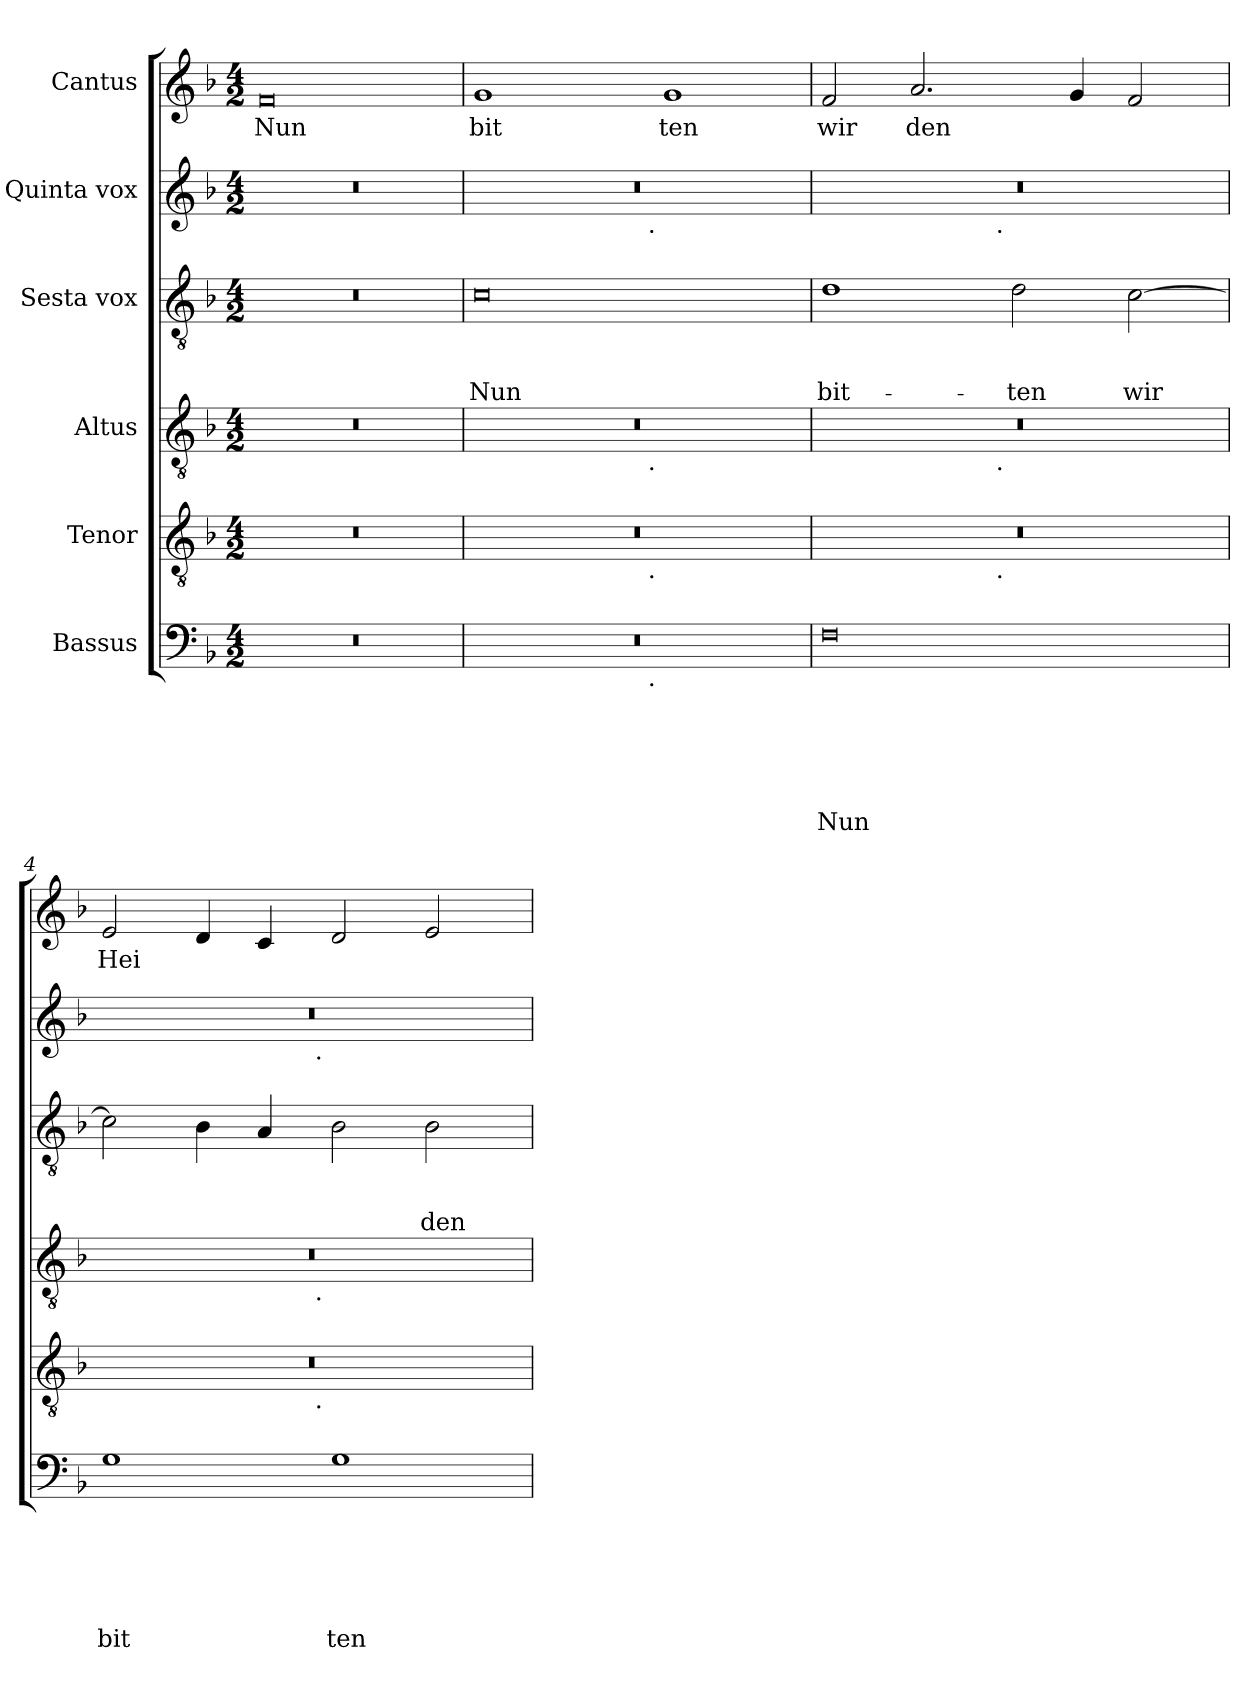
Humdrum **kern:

**kern	**text	**text	**text	**text	**text	**text	**kern	**kern	**kern	**text	**text	**text	**kern	**kern	**text
*part6	*part6	*part6	*part6	*part6	*part6	*part6	*part5	*part4	*part3	*part3	*part3	*part3	*part2	*part1	*part1
*staff6	*staff6	*staff6	*staff6	*staff6	*staff6	*staff6	*staff5	*staff4	*staff3	*staff3	*staff3	*staff3	*staff2	*staff1	*staff1
*I"Bassus	*	*	*	*	*	*	*I"Tenor	*I"Altus	*I"Sesta vox	*	*	*	*I"Quinta vox	*I"Cantus	*
*clefF4	*	*	*	*	*	*	*clefGv2	*clefGv2	*clefGv2	*	*	*	*clefG2	*clefG2	*
*k[b-]	*	*	*	*	*	*	*k[b-]	*k[b-]	*k[b-]	*	*	*	*k[b-]	*k[b-]	*
*F:	*	*	*	*	*	*	*F:	*F:	*F:	*	*	*	*F:	*F:	*
*M4/2	*	*	*	*	*	*	*M4/2	*M4/2	*M4/2	*	*	*	*M4/2	*M4/2	*
=1	=1	=1	=1	=1	=1	=1	=1	=1	=1	=1	=1	=1	=1	=1	=1
!	!	!	!	!	!	!	!	!	!	!	!	!	!	!	!LO:LY:b
0r	.	.	.	.	.	.	0r	0r	0r	.	.	.	0r	0f	Nun
=2	=2	=2	=2	=2	=2	=2	=2	=2	=2	=2	=2	=2	=2	=2	=2
!	!	!	!	!	!	!	!	!	!	!	!	!LO:LY:b	!	!	!LO:LY:b
*^	*	*	*	*	*	*	*^	*^	*	*	*	*	*^	*	*
0r	2ryy	.	.	.	.	.	.	0r	2ryy	0r	2ryy	0c	.	.	Nun	0r	2ryy	1g	bit
.	4...ryy	.	.	.	.	.	.	.	4...ryy	.	4...ryy	.	.	.	.	.	4...ryy	.	.
!	!	!	!	!	!	!	!	!	!	!	!	!	!	!	!	!	!LO:TX:b:t=.	!	!
!	!	!	!	!	!	!	!	!	!	!	!LO:TX:b:t=.	!	!	!	!	!	!	!	!
!	!	!	!	!	!	!	!	!	!LO:TX:b:t=.	!	!	!	!	!	!	!	!	!	!
!	!LO:TX:b:t=.	!	!	!	!	!	!	!	!	!	!	!	!	!	!	!	!	!	!
.	1ryy	.	.	.	.	.	.	.	1ryy	.	1ryy	.	.	.	.	.	1ryy	.	.
!	!	!	!	!	!	!	!	!	!	!	!	!	!	!	!	!	!	!	!LO:LY:b
.	.	.	.	.	.	.	.	.	.	.	.	.	.	.	.	.	.	1g	ten
.	32ryy	.	.	.	.	.	.	.	32ryy	.	32ryy	.	.	.	.	.	32ryy	.	.
=3	=3	=3	=3	=3	=3	=3	=3	=3	=3	=3	=3	=3	=3	=3	=3	=3	=3	=3	=3
!	!	!	!	!	!	!	!LO:LY:b	!	!	!	!	!	!	!	!LO:LY:b	!	!	!	!LO:LY:b
*v	*v	*	*	*	*	*	*	*	*	*	*	*	*	*	*	*	*	*	*
0F	.	.	.	.	.	Nun	0r	2ryy	0r	2ryy	1d	.	.	bit-	0r	2ryy	2f/	wir
!	!	!	!	!	!	!	!	!	!	!	!	!	!	!	!	!	!	!LO:LY:b
.	.	.	.	.	.	.	.	4...ryy	.	4...ryy	.	.	.	.	.	4...ryy	2.a/	den
!	!	!	!	!	!	!	!	!	!	!	!	!	!	!	!	!LO:TX:b:t=.	!	!
!	!	!	!	!	!	!	!	!	!	!LO:TX:b:t=.	!	!	!	!	!	!	!	!
!	!	!	!	!	!	!	!	!LO:TX:b:t=.	!	!	!	!	!	!	!	!	!	!
.	.	.	.	.	.	.	.	1ryy	.	1ryy	.	.	.	.	.	1ryy	.	.
!	!	!	!	!	!	!	!	!	!	!	!	!	!	!LO:LY:b	!	!	!	!
.	.	.	.	.	.	.	.	.	.	.	2d\	.	.	-ten	.	.	.	.
.	.	.	.	.	.	.	.	.	.	.	.	.	.	.	.	.	4g/	.
!	!	!	!	!	!	!	!	!	!	!	!	!	!	!LO:LY:b	!	!	!	!
.	.	.	.	.	.	.	.	.	.	.	[>2c\	.	.	wir	.	.	2f/	.
.	.	.	.	.	.	.	.	32ryy	.	32ryy	.	.	.	.	.	32ryy	.	.
=4	=4	=4	=4	=4	=4	=4	=4	=4	=4	=4	=4	=4	=4	=4	=4	=4	=4	=4
!	!	!	!	!	!	!LO:LY:b	!	!	!	!	!	!	!	!	!	!	!	!LO:LY:b
1G	.	.	.	.	.	bit	0r	2ryy	0r	2ryy	2c\]	.	.	.	0r	2ryy	2e/	Hei
.	.	.	.	.	.	.	.	4...ryy	.	4...ryy	4B-\	.	.	.	.	4...ryy	4d/	.
.	.	.	.	.	.	.	.	.	.	.	4A/	.	.	.	.	.	4c/	.
!	!	!	!	!	!	!	!	!	!	!	!	!	!	!	!	!LO:TX:b:t=.	!	!
!	!	!	!	!	!	!	!	!	!	!LO:TX:b:t=.	!	!	!	!	!	!	!	!
!	!	!	!	!	!	!	!	!LO:TX:b:t=.	!	!	!	!	!	!	!	!	!	!
.	.	.	.	.	.	.	.	1ryy	.	1ryy	.	.	.	.	.	1ryy	.	.
!	!	!	!	!	!	!LO:LY:b	!	!	!	!	!	!	!	!	!	!	!	!
1G	.	.	.	.	.	ten	.	.	.	.	2B-\	.	.	.	.	.	2d/	.
!	!	!	!	!	!	!	!	!	!	!	!	!	!	!LO:LY:b	!	!	!	!
.	.	.	.	.	.	.	.	.	.	.	2B-\	.	.	den	.	.	2e/	.
.	.	.	.	.	.	.	.	32ryy	.	32ryy	.	.	.	.	.	32ryy	.	.
*	*	*	*	*	*	*	*v	*v	*	*	*	*	*	*	*v	*v	*	*
*	*	*	*	*	*	*	*	*v	*v	*	*	*	*	*	*	*
=	=	=	=	=	=	=	=	=	=	=	=	=	=	=	=
*-	*-	*-	*-	*-	*-	*-	*-	*-	*-	*-	*-	*-	*-	*-	*-
